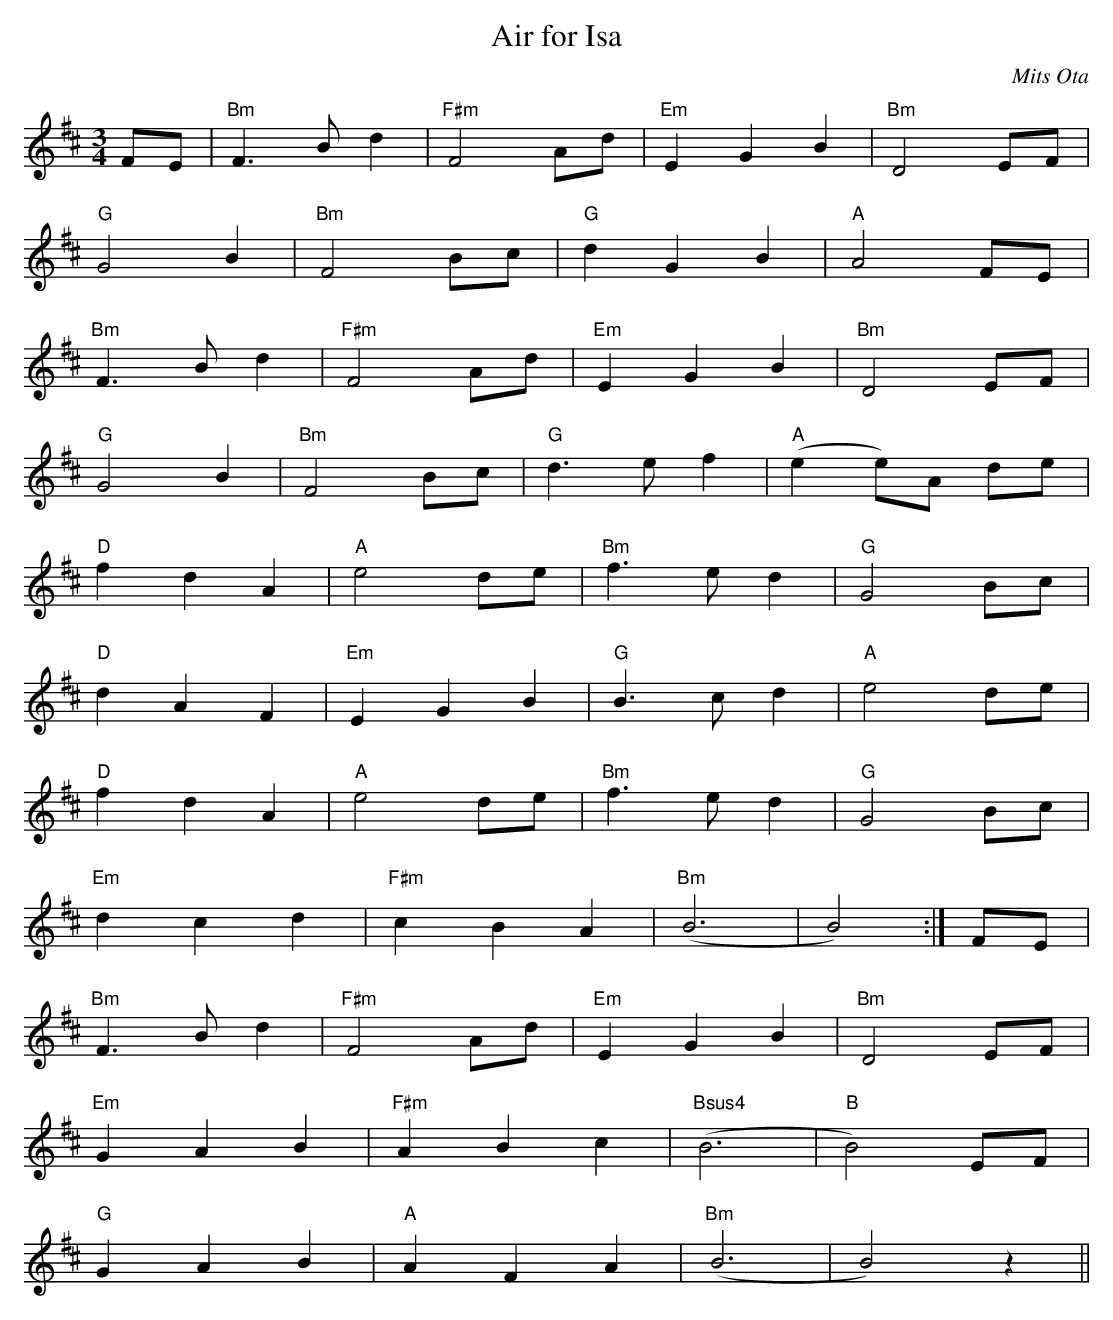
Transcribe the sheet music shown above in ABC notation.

X:1
T:Air for Isa
M:3/4
L:1/8
C:Mits Ota
K:B minor
 FE | "Bm"F3 B d2 | "F#m"F4 Ad | "Em"E2 G2 B2 | "Bm"D4  EF |
 "G"G4 B2 | "Bm"F4 Bc | "G"d2 G2 B2 | "A"A4 FE |
 "Bm"F3 B d2 | "F#m"F4 Ad |"Em"E2 G2 B2 | "Bm"D4  EF |
 "G"G4 B2 | "Bm"F4 Bc | "G"d3 e f2 | "A"(e2 e)A de |
 "D"f2 d2 A2 | "A"e4 de | "Bm"f3 e d2 | "G"G4 Bc |
 "D"d2 A2 F2 | "Em"E2 G2 B2 | "G"B3 c d2 | "A"e4 de |
 "D"f2 d2 A2 | "A"e4 de | "Bm"f3 e d2 | "G"G4 Bc |
 "Em"d2 c2 d2 | "F#m"c2 B2 A2 |  "Bm"(B6 | B4) :| FE |
 "Bm"F3 B d2 | "F#m"F4 Ad | "Em"E2 G2 B2 | "Bm"D4  EF |
 "Em"G2 A2 B2 | "F#m"A2 B2 c2 | "Bsus4"(B6 | "B"B4) EF |
 "G"G2 A2 B2 | "A"A2 F2A2 | "Bm"(B6 | B4) z2 ||
